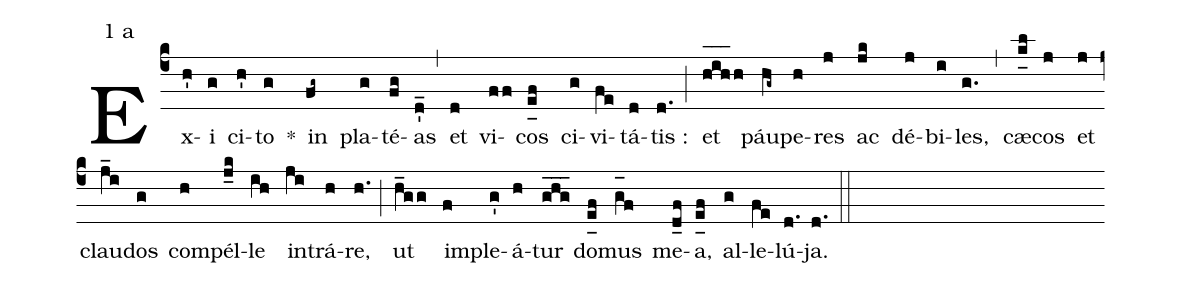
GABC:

mode:1 a;
%%
(c4) Ex(h')i(g) ci(h')to(g) *() in(fg~) pla(g)té(fg)as(d'_) (,) et(d) vi(ff)cos(e_[uh:l]f) ci(g)vi(fe)tá(d)tis :(d.) (;) et(h_[oh:h]i_[oh:h]h_[oh:h]h) páu(hg~)pe(h)res(j) ac(jk) dé(j)bi(i)les,(g.) (,) cæ(k_[uh:l]l)cos(j) et(j) clau(j_i)dos(g) com(h)pél(j_k)le(ih) in(ji)trá(h)re,(h.) (;) ut(h_gg) im(f)ple(g')á(h)tur(ghg___) do(e_[uh:l]f)mus(g_[oh:h]f) me(d_f)a,(e_[uh:l]f) al(g)le(fe)lú(d.)ja.(d.) (::)
